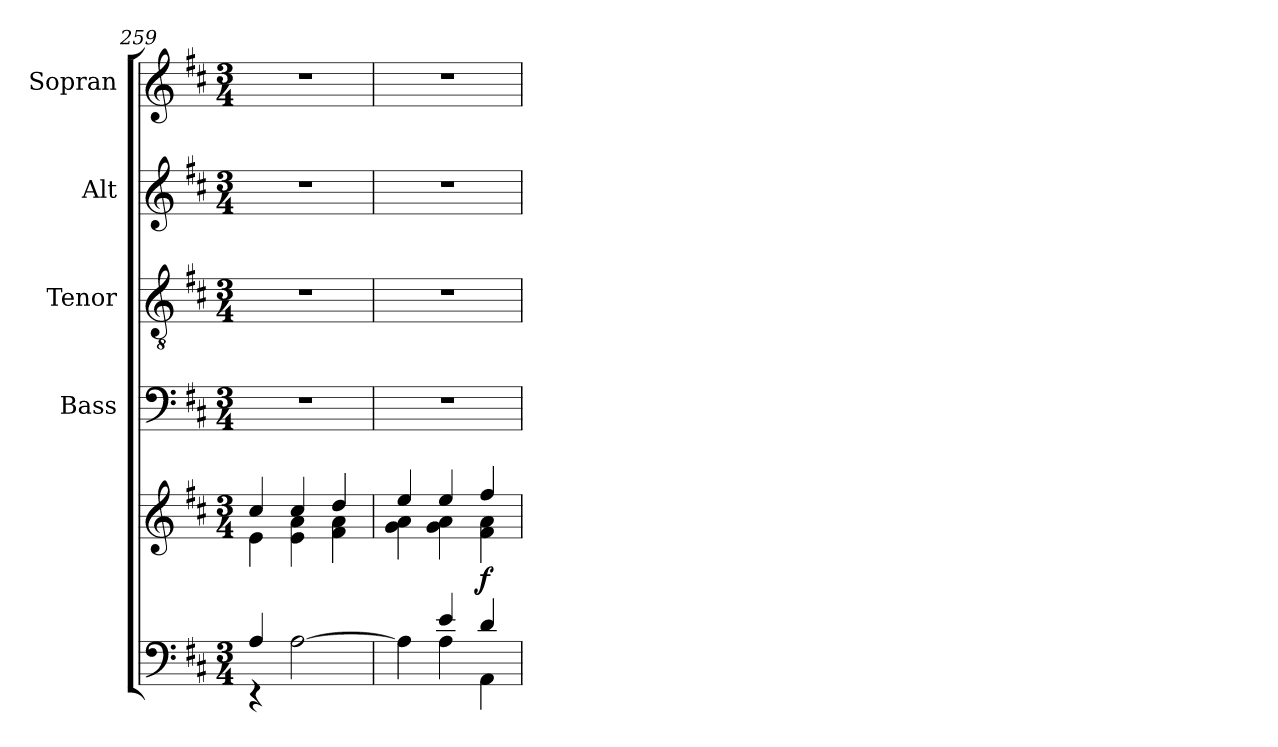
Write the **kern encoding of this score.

**kern	**kern	**dynam	**kern	**kern	**kern	**kern
*part5	*part5	*part5	*part4	*part3	*part2	*part1
*staff6	*staff5	*staff5/6	*staff4	*staff3	*staff2	*staff1
*	*	*	*I"Bass	*I"Tenor	*I"Alt	*I"Sopran
*	*	*	*I'B.	*I'T.	*I'A.	*I'S.
*clefF4	*clefG2	*	*clefF4	*clefGv2	*clefG2	*clefG2
*k[f#c#]	*k[f#c#]	*	*k[f#c#]	*k[f#c#]	*k[f#c#]	*k[f#c#]
*D:	*D:	*	*D:	*D:	*D:	*D:
*M3/4	*M3/4	*	*M3/4	*M3/4	*M3/4	*M3/4
=259	=259	=259	=259	=259	=259	=259
*^	*^	*	*	*	*	*
4A/	4rEE	4cc#/	4e\	.	2.r	2.r	2.r	2.r
2ryy	[<2A\	4cc#/	4e\ 4a\	.	.	.	.	.
.	.	4dd/	4f#\ 4a\	.	.	.	.	.
=260	=260	=260	=260	=260	=260	=260	=260	=260
4ryy	4A\]	4ee/	4g\ 4a\	.	2.r	2.r	2.r	2.r
4e/	4A\	4ee/	4g\ 4a\	.	.	.	.	.
!	!	!	!	!LO:DY:b	!	!	!	!
4d/	4AA\	4ff#/	4f#\ 4a\	f	.	.	.	.
*v	*v	*	*	*	*	*	*	*
*	*v	*v	*	*	*	*	*
=	=	=	=	=	=	=
*-	*-	*-	*-	*-	*-	*-
